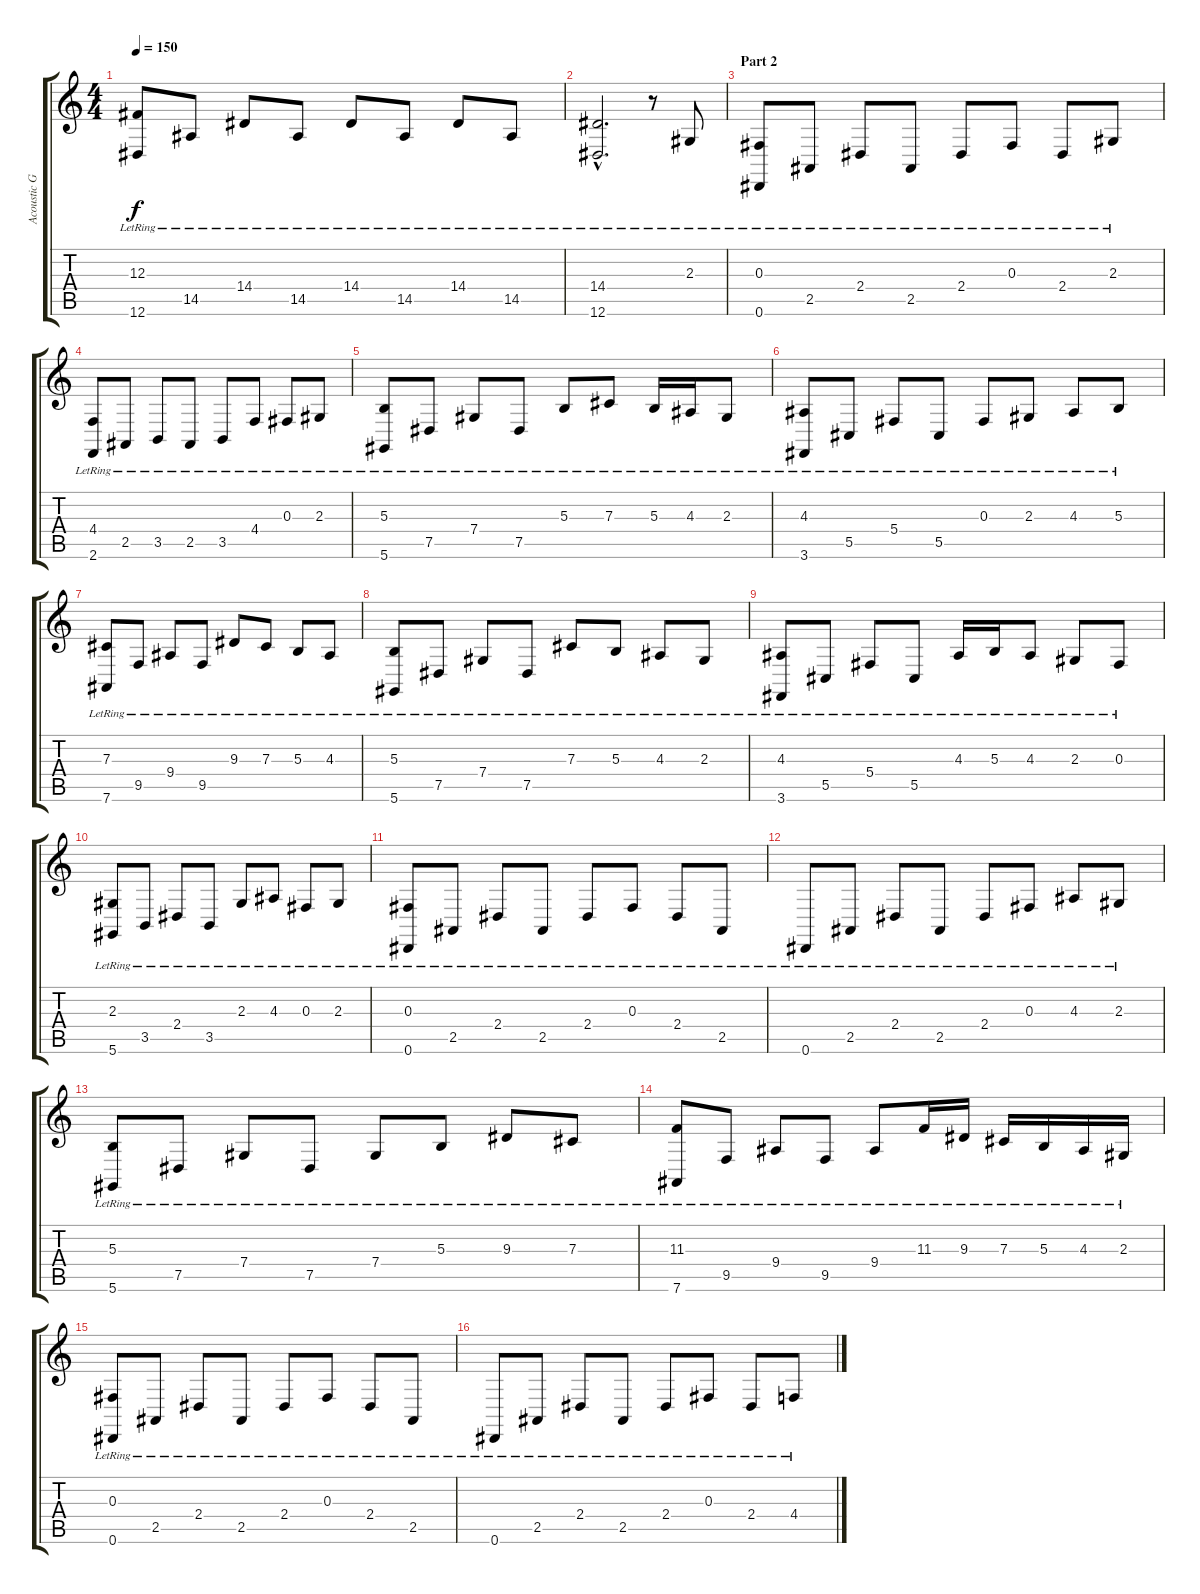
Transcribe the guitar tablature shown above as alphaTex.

\track ("Acoustic Grand Piano" "Acoustic G") {instrument acousticgrandpiano}
\staff {score tabs}
\tuning (Eb4 Bb3 Gb3 Db3 Ab2 Eb2) {hide}
\ts (4 4)
\tempo 150
\clef g2
\ks c
(12.3{lr} 12.6{lr}).8{dy f} 14.5{lr}.8 14.4{lr}.8 14.5{lr}.8 14.4{lr}.8 14.5{lr}.8 14.4{lr}.8 14.5{lr}.8 |
(14.4{hac lr} 12.6{hac lr}).2{d} r.8 2.3{lr}.8 |
\section ("" "Part 2")
(0.3{lr} 0.6{lr}).8 2.5{lr}.8 2.4{lr}.8 2.5{lr}.8 2.4{lr}.8 0.3{lr}.8 2.4{lr}.8 2.3{lr}.8 |
(4.4{lr} 2.6{lr}).8 2.5{lr}.8 3.5{lr}.8 2.5{lr}.8 3.5{lr}.8 4.4{lr}.8 0.3{lr}.8 2.3{lr}.8 |
(5.3{lr} 5.6{lr}).8 7.5{lr}.8 7.4{lr}.8 7.5{lr}.8 5.3{lr}.8 7.3{lr}.8 5.3{lr}.16 4.3{lr}.16 2.3{lr}.8 |
(4.3{lr} 3.6{lr}).8 5.5{lr}.8 5.4{lr}.8 5.5{lr}.8 0.3{lr}.8 2.3{lr}.8 4.3{lr}.8 5.3{lr}.8 |
(7.3{lr} 7.6{lr}).8 9.5{lr}.8 9.4{lr}.8 9.5{lr}.8 9.3{lr}.8 7.3{lr}.8 5.3{lr}.8 4.3{lr}.8 |
(5.3{lr} 5.6{lr}).8 7.5{lr}.8 7.4{lr}.8 7.5{lr}.8 7.3{lr}.8 5.3{lr}.8 4.3{lr}.8 2.3{lr}.8 |
(4.3{lr} 3.6{lr}).8 5.5{lr}.8 5.4{lr}.8 5.5{lr}.8 4.3{lr}.16 5.3{lr}.16 4.3{lr}.8 2.3{lr}.8 0.3{lr}.8 |
(2.3{lr} 5.6{lr}).8 3.5{lr}.8 2.4{lr}.8 3.5{lr}.8 2.3{lr}.8 4.3{lr}.8 0.3{lr}.8 2.3{lr}.8 |
(0.3{lr} 0.6{lr}).8 2.5{lr}.8 2.4{lr}.8 2.5{lr}.8 2.4{lr}.8 0.3{lr}.8 2.4{lr}.8 2.5{lr}.8 |
0.6{lr}.8 2.5{lr}.8 2.4{lr}.8 2.5{lr}.8 2.4{lr}.8 0.3{lr}.8 4.3{lr}.8 2.3{lr}.8 |
(5.3{lr} 5.6{lr}).8 7.5{lr}.8 7.4{lr}.8 7.5{lr}.8 7.4{lr}.8 5.3{lr}.8 9.3{lr}.8 7.3{lr}.8 |
(11.3{lr} 7.6{lr}).8 9.5{lr}.8 9.4{lr}.8 9.5{lr}.8 9.4{lr}.8 11.3{lr}.16 9.3{lr}.16 7.3{lr}.16 5.3{lr}.16 4.3{lr}.16 2.3{lr}.16 |
(0.3{lr} 0.6{lr}).8 2.5{lr}.8 2.4{lr}.8 2.5{lr}.8 2.4{lr}.8 0.3{lr}.8 2.4{lr}.8 2.5{lr}.8 |
0.6{lr}.8 2.5{lr}.8 2.4{lr}.8 2.5{lr}.8 2.4{lr}.8 0.3{lr}.8 2.4{lr}.8 4.4{lr}.8
